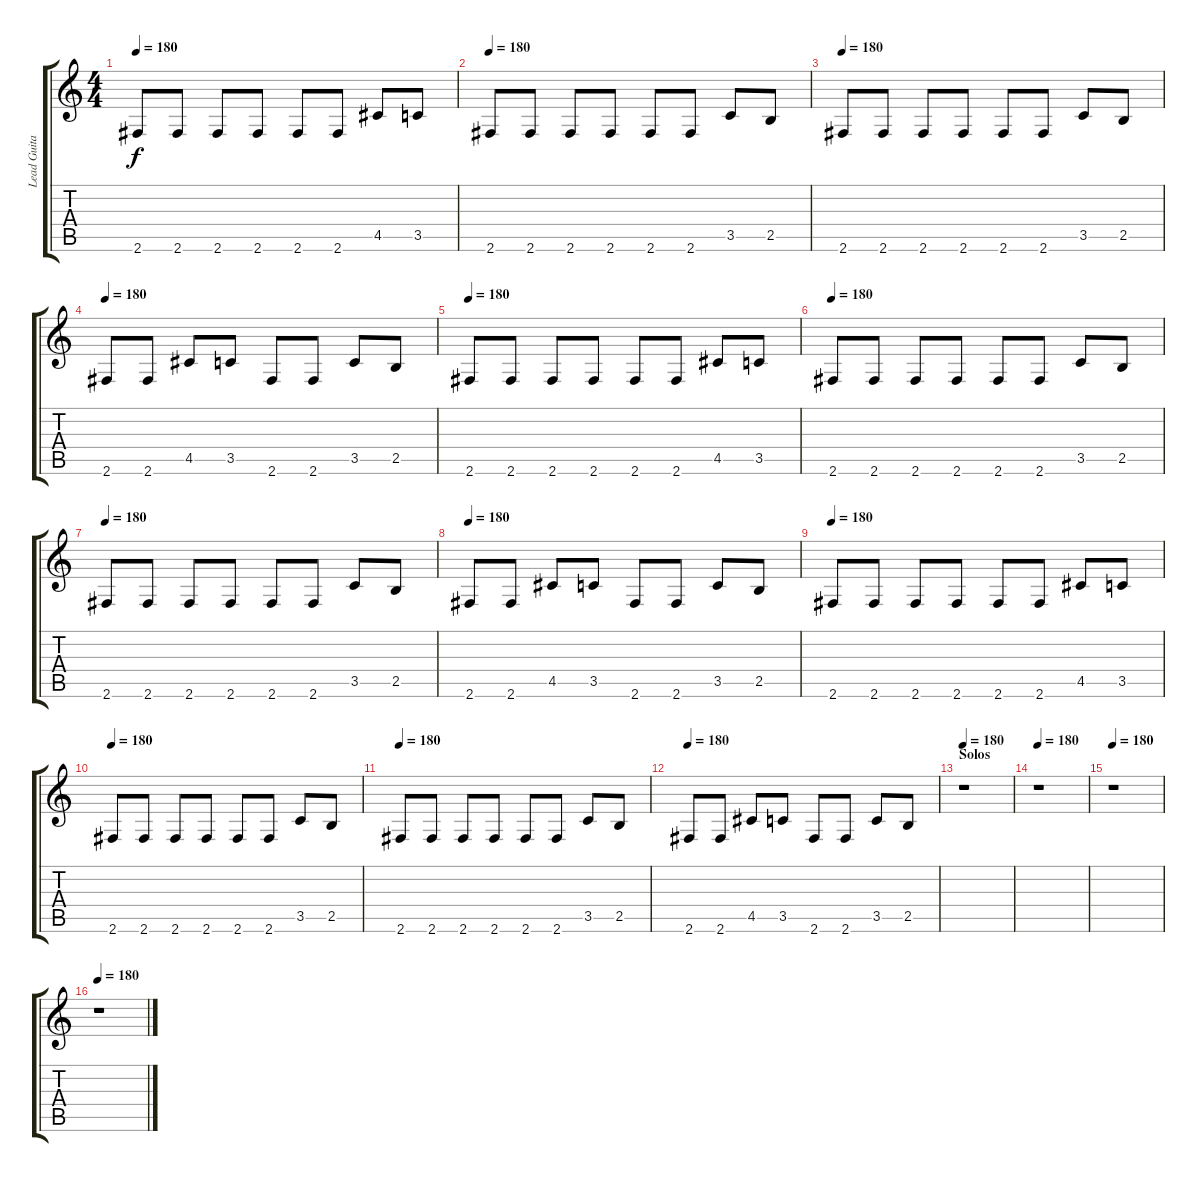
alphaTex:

\track ("Lead Guitar" "Lead Guita") {instrument distortionguitar}
\staff {score tabs}
\tuning (E4 B3 G3 D3 A2 E2) {hide}
\ts (4 4)
\tempo 180
\clef g2
\ks c
2.6.8{dy f} 2.6.8 2.6.8 2.6.8 2.6.8 2.6.8 4.5.8 3.5.8 |
\tempo 180
2.6.8 2.6.8 2.6.8 2.6.8 2.6.8 2.6.8 3.5.8 2.5.8 |
\tempo 180
2.6.8 2.6.8 2.6.8 2.6.8 2.6.8 2.6.8 3.5.8 2.5.8 |
\tempo 180
2.6.8 2.6.8 4.5.8 3.5.8 2.6.8 2.6.8 3.5.8 2.5.8 |
\tempo 180
2.6.8 2.6.8 2.6.8 2.6.8 2.6.8 2.6.8 4.5.8 3.5.8 |
\tempo 180
2.6.8 2.6.8 2.6.8 2.6.8 2.6.8 2.6.8 3.5.8 2.5.8 |
\tempo 180
2.6.8 2.6.8 2.6.8 2.6.8 2.6.8 2.6.8 3.5.8 2.5.8 |
\tempo 180
2.6.8 2.6.8 4.5.8 3.5.8 2.6.8 2.6.8 3.5.8 2.5.8 |
\tempo 180
2.6.8 2.6.8 2.6.8 2.6.8 2.6.8 2.6.8 4.5.8 3.5.8 |
\tempo 180
2.6.8 2.6.8 2.6.8 2.6.8 2.6.8 2.6.8 3.5.8 2.5.8 |
\tempo 180
2.6.8 2.6.8 2.6.8 2.6.8 2.6.8 2.6.8 3.5.8 2.5.8 |
\tempo 180
2.6.8 2.6.8 4.5.8 3.5.8 2.6.8 2.6.8 3.5.8 2.5.8 |
\section ("" "Solos")
\tempo 180
r.1 |
\tempo 180
r.1 |
\tempo 180
r.1 |
\tempo 180
r.1
